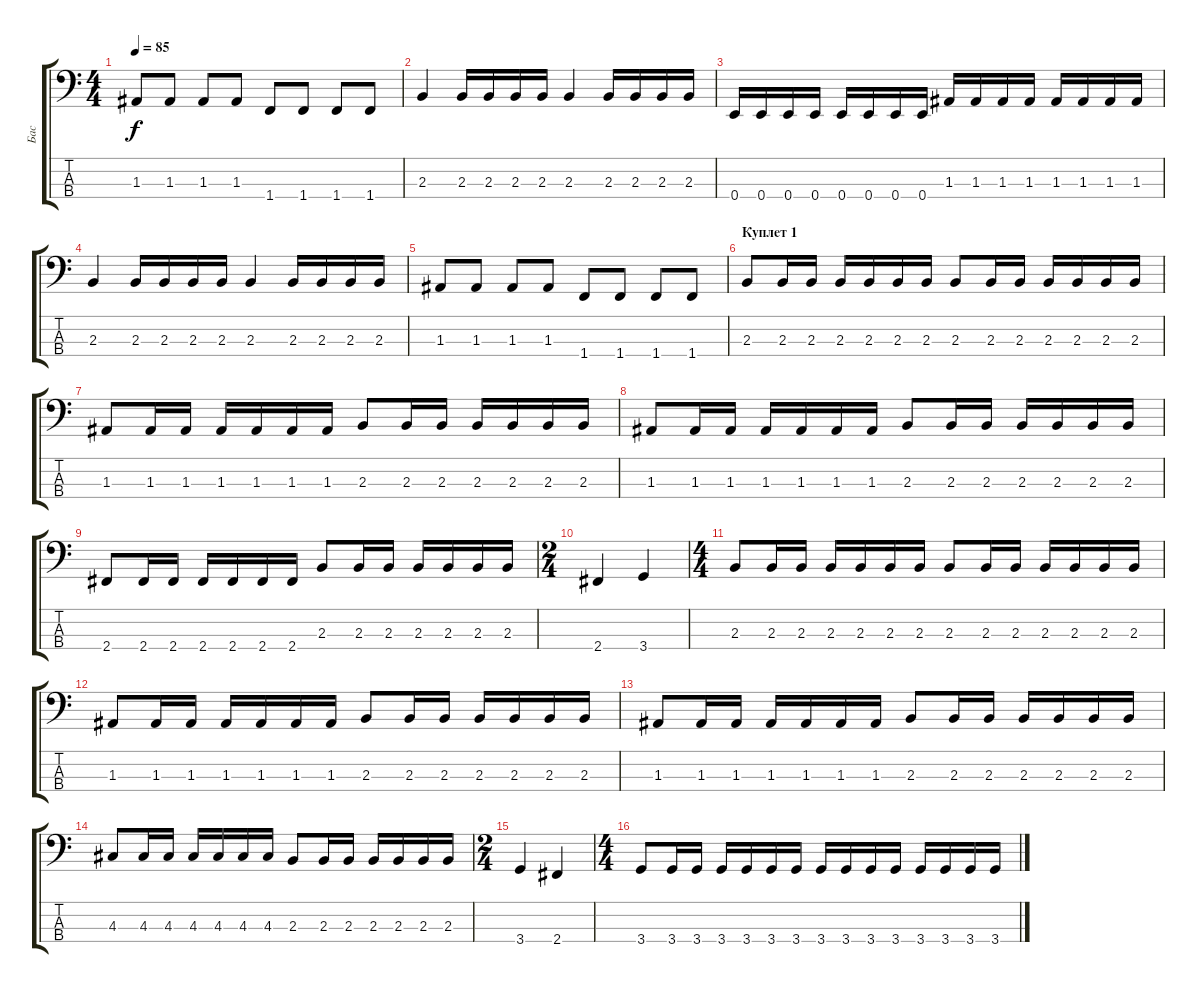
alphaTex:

\track ("Бас" "Бас") {instrument electricbassfinger}
\staff {score tabs}
\tuning (G2 D2 A1 E1) {hide}
\ts (4 4)
\tempo 85
\clef f4
\ks c
1.3.8{dy f} 1.3.8 1.3.8 1.3.8 1.4.8 1.4.8 1.4.8 1.4.8 |
2.3.4 2.3.16 2.3.16 2.3.16 2.3.16 2.3.4 2.3.16 2.3.16 2.3.16 2.3.16 |
0.4.16 0.4.16 0.4.16 0.4.16 0.4.16 0.4.16 0.4.16 0.4.16 1.3.16 1.3.16 1.3.16 1.3.16 1.3.16 1.3.16 1.3.16 1.3.16 |
2.3.4 2.3.16 2.3.16 2.3.16 2.3.16 2.3.4 2.3.16 2.3.16 2.3.16 2.3.16 |
1.3.8 1.3.8 1.3.8 1.3.8 1.4.8 1.4.8 1.4.8 1.4.8 |
\section ("" "Куплет 1")
2.3.8 2.3.16 2.3.16 2.3.16 2.3.16 2.3.16 2.3.16 2.3.8 2.3.16 2.3.16 2.3.16 2.3.16 2.3.16 2.3.16 |
1.3.8 1.3.16 1.3.16 1.3.16 1.3.16 1.3.16 1.3.16 2.3.8 2.3.16 2.3.16 2.3.16 2.3.16 2.3.16 2.3.16 |
1.3.8 1.3.16 1.3.16 1.3.16 1.3.16 1.3.16 1.3.16 2.3.8 2.3.16 2.3.16 2.3.16 2.3.16 2.3.16 2.3.16 |
2.4.8 2.4.16 2.4.16 2.4.16 2.4.16 2.4.16 2.4.16 2.3.8 2.3.16 2.3.16 2.3.16 2.3.16 2.3.16 2.3.16 |
\ts (2 4)
2.4.4 3.4.4 |
\ts (4 4)
2.3.8 2.3.16 2.3.16 2.3.16 2.3.16 2.3.16 2.3.16 2.3.8 2.3.16 2.3.16 2.3.16 2.3.16 2.3.16 2.3.16 |
1.3.8 1.3.16 1.3.16 1.3.16 1.3.16 1.3.16 1.3.16 2.3.8 2.3.16 2.3.16 2.3.16 2.3.16 2.3.16 2.3.16 |
1.3.8 1.3.16 1.3.16 1.3.16 1.3.16 1.3.16 1.3.16 2.3.8 2.3.16 2.3.16 2.3.16 2.3.16 2.3.16 2.3.16 |
4.3.8 4.3.16 4.3.16 4.3.16 4.3.16 4.3.16 4.3.16 2.3.8 2.3.16 2.3.16 2.3.16 2.3.16 2.3.16 2.3.16 |
\ts (2 4)
3.4.4 2.4.4 |
\ts (4 4)
3.4.8 3.4.16 3.4.16 3.4.16 3.4.16 3.4.16 3.4.16 3.4.16 3.4.16 3.4.16 3.4.16 3.4.16 3.4.16 3.4.16 3.4.16
